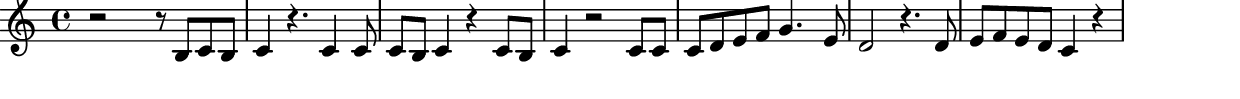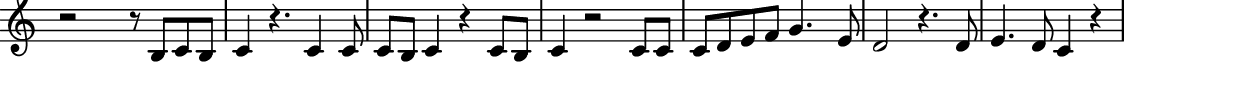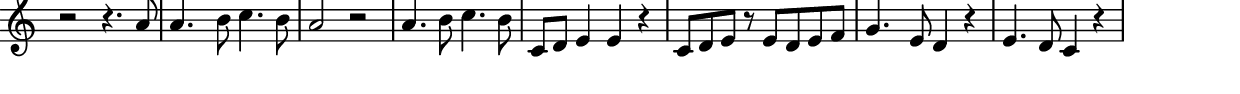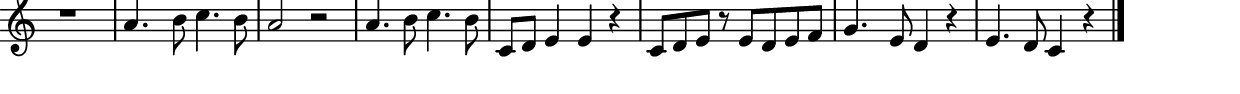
% MusicXML to Lilypond converter by Kovi

szovegAAA = \lyricmode {  "A" "me" -- "le" -- "get" "vár" -- "tam" "e" -- "le" -- "get," "te" -- "le" -- "tett" "vá" -- "gyak" -- "kal" "en" -- "gem" "a" "kép" -- "ze" -- "let," "és" "be" -- "léd" "sze" -- "re" -- "tett." "A" "kó" -- "cos" "nap" "ma" -- "gá" -- "val" "ra" -- "gad," "be" -- "fo" -- "gad," "a" "bol" -- "dog" -- "ság" "csak" "egy" "át" -- "tö" -- "rés," "egy" "gon" -- "do" -- "lat." "A" "nyá" -- "ri" "dél" -- "u" -- "tán" "váz" -- "ra" "té" -- "ve" "visz" "a" "brin" -- "gám," "da" -- "ra" -- "zsak" "fek" -- "sze" -- "nek" "a" "fé" -- "sze" -- "ren," "ré" -- "sze" -- "gen." "Ég" "a" "dél" -- "u" -- "tán," "úgy" "ö" -- "lel," "mint" "mag" "a" "csut" -- "kát," "meg" -- "szű" -- "nik" "ez" -- "u" -- "tán," "hogy" "ő" "meg" "én" "má" -- "sik" "lény."  }

% Analyzing...
% 1 parts
% 1 Staff
% forceBassClefActive = 
melody = {
% 132 notes in the part
% 1 voices

\new Staff
\new Voice {
% 132 notes
% 30 mesaures

% Measure 1
\clef "treble"
\key c \major
\time 4/4 
r2 r8 b8 c'8 b8 
% Measure 2
c'4 r4. c'4 c'8 
% Measure 3
c'8 b8 c'4 r4 c'8 b8 
% Measure 4
c'4 r2 c'8 c'8 
% Measure 5
c'8 d'8 e'8 f'8 g'4. e'8 
% Measure 6
d'2 r4. d'8 
% Measure 7
e'8 f'8 e'8 d'8 c'4 r4 
% Measure 8
\break
r2 r8 b8 c'8 b8 
% Measure 9
c'4 r4. c'4 c'8 
% Measure 10
c'8 b8 c'4 r4 c'8 b8 
% Measure 11
c'4 r2 c'8 c'8 
% Measure 12
c'8 d'8 e'8 f'8 g'4. e'8 
% Measure 13
d'2 r4. d'8 
% Measure 14
e'4. d'8 c'4 r4 
% Measure 15
\break
r2 r4. a'8 
% Measure 16
a'4. b'8 c''4. b'8 
% Measure 17
a'2 r2 
% Measure 18
a'4. b'8 c''4. b'8 
% Measure 19
c'8 d'8 e'4 e'4 r4 
% Measure 20
c'8 d'8 e'8 r8 e'8 d'8 e'8 f'8 
% Measure 21
g'4. e'8 d'4 r4 
% Measure 22
e'4. d'8 c'4 r4 
% Measure 23
\break
r1 
% Measure 24
a'4. b'8 c''4. b'8 
% Measure 25
a'2 r2 
% Measure 26
a'4. b'8 c''4. b'8 
% Measure 27
c'8 d'8 e'4 e'4 r4 
% Measure 28
c'8 d'8 e'8 r8 e'8 d'8 e'8 f'8 
% Measure 29
g'4. e'8 d'4 r4 
% Measure 30
e'4. d'8 c'4 r4 \bar "|." 
} % voice
} % melody


harmonies = \chordmode {
% 14 chords
\germanChords
c4 s4 s4 s4 s4 s4 s4 s4 s4 s4 s4 s4 s4 s4 s4 s4 s4 s4 g4 s4 s4 s4 s4 s4 s4 s4 c4 s4 c4 s4 s4 s4 s4 s4 s4 s4 s4 s4 s4 s4 s4 s4 s4 s4 s4 s4 g4 s4 s4 s4 s4 s4 s4 s4 c4 s4 s4 s4 s4 s4 f4 s4 s4 s4 s4 s4 s4 s4 s4 s4 s4 s4 c4 s4 s4 s4 s4 s4 s4 s4 g4 s4 s4 s4 s4 s4 c4 s4 s4 s4 s4 s4 f4 s4 s4 s4 s4 s4 s4 s4 s4 s4 s4 s4 c4 s4 s4 s4 s4 s4 s4 s4 g4 s4 s4 s4 s4 s4 c4
}

\include "../../definitions.ly"
